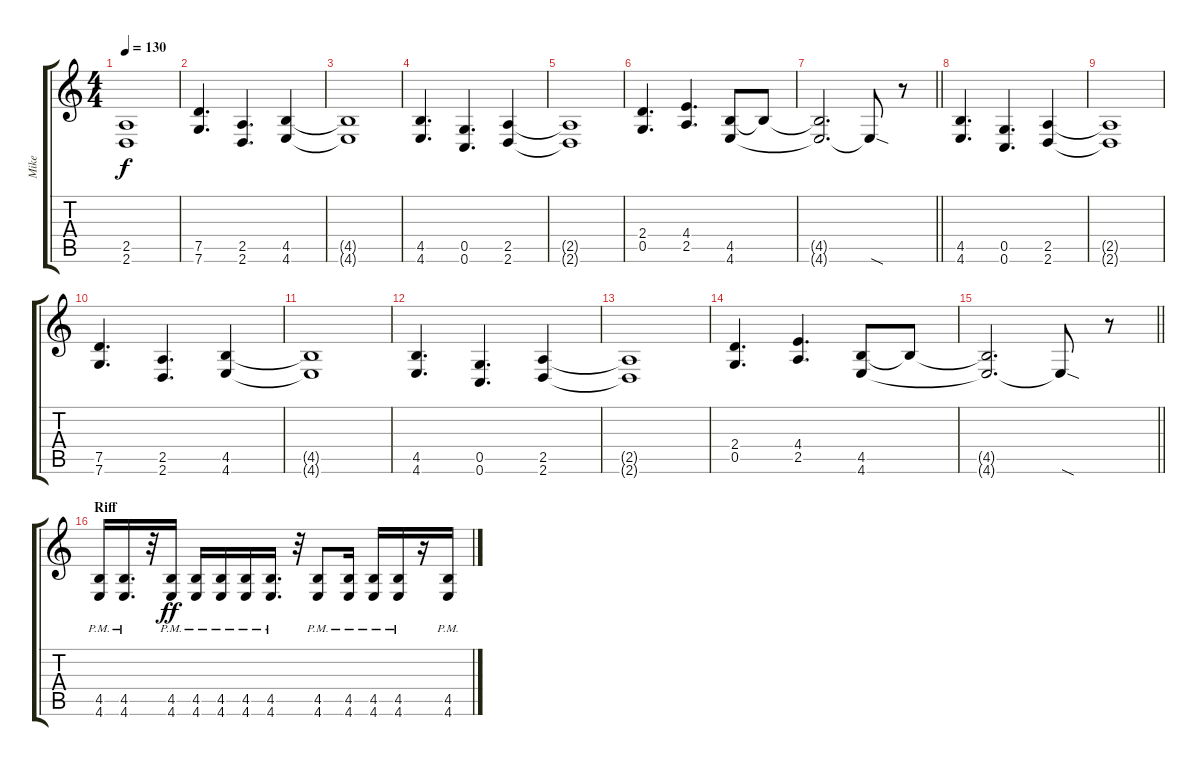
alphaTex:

\track ("Mike" "Mike") {instrument distortionguitar}
\staff {score tabs}
\tuning (D4 A3 F3 C3 G2 C2) {hide}
\ts (4 4)
\tempo 130
\clef g2
\ks c
(2.5{t} 2.6{t}).1{dy f} |
(7.5 7.6).4{d} (2.5 2.6).4{d} (4.5 4.6).4 |
(4.5{t} 4.6{t}).1 |
(4.5 4.6).4{d} (0.5 0.6).4{d} (2.5 2.6).4 |
(2.5{t} 2.6{t}).1 |
(2.4 0.5).4{d} (4.4 2.5).4{d} (4.5 4.6).8 4.5{t}.8 |
\barLineRight lightlight
(4.5{t} 4.6{t}).2{d} 4.6{sod t}.8 r.8 |
(4.5 4.6).4{d} (0.5 0.6).4{d} (2.5 2.6).4 |
(2.5{t} 2.6{t}).1 |
(7.5 7.6).4{d} (2.5 2.6).4{d} (4.5 4.6).4 |
(4.5{t} 4.6{t}).1 |
(4.5 4.6).4{d} (0.5 0.6).4{d} (2.5 2.6).4 |
(2.5{t} 2.6{t}).1 |
(2.4 0.5).4{d} (4.4 2.5).4{d} (4.5 4.6).8 4.5{t}.8 |
\barLineRight lightlight
(4.5{t} 4.6{t}).2{d} 4.6{sod t}.8 r.8 |
\section ("" "Riff")
(4.5 4.6{pm}).16 (4.5 4.6{pm}).16{d} r.32 (4.5{pm} 4.6{pm}).16{dy ff} (4.5{pm} 4.6{pm}).16 (4.5{pm} 4.6{pm}).16 (4.5{pm} 4.6{pm}).16 (4.5{pm} 4.6{pm}).16{d} r.32 (4.5{pm} 4.6{pm}).8 (4.5{pm} 4.6{pm}).16 (4.5{pm} 4.6{pm}).16 (4.5{pm} 4.6{pm}).16 r.16 (4.5{pm} 4.6{pm}).16
